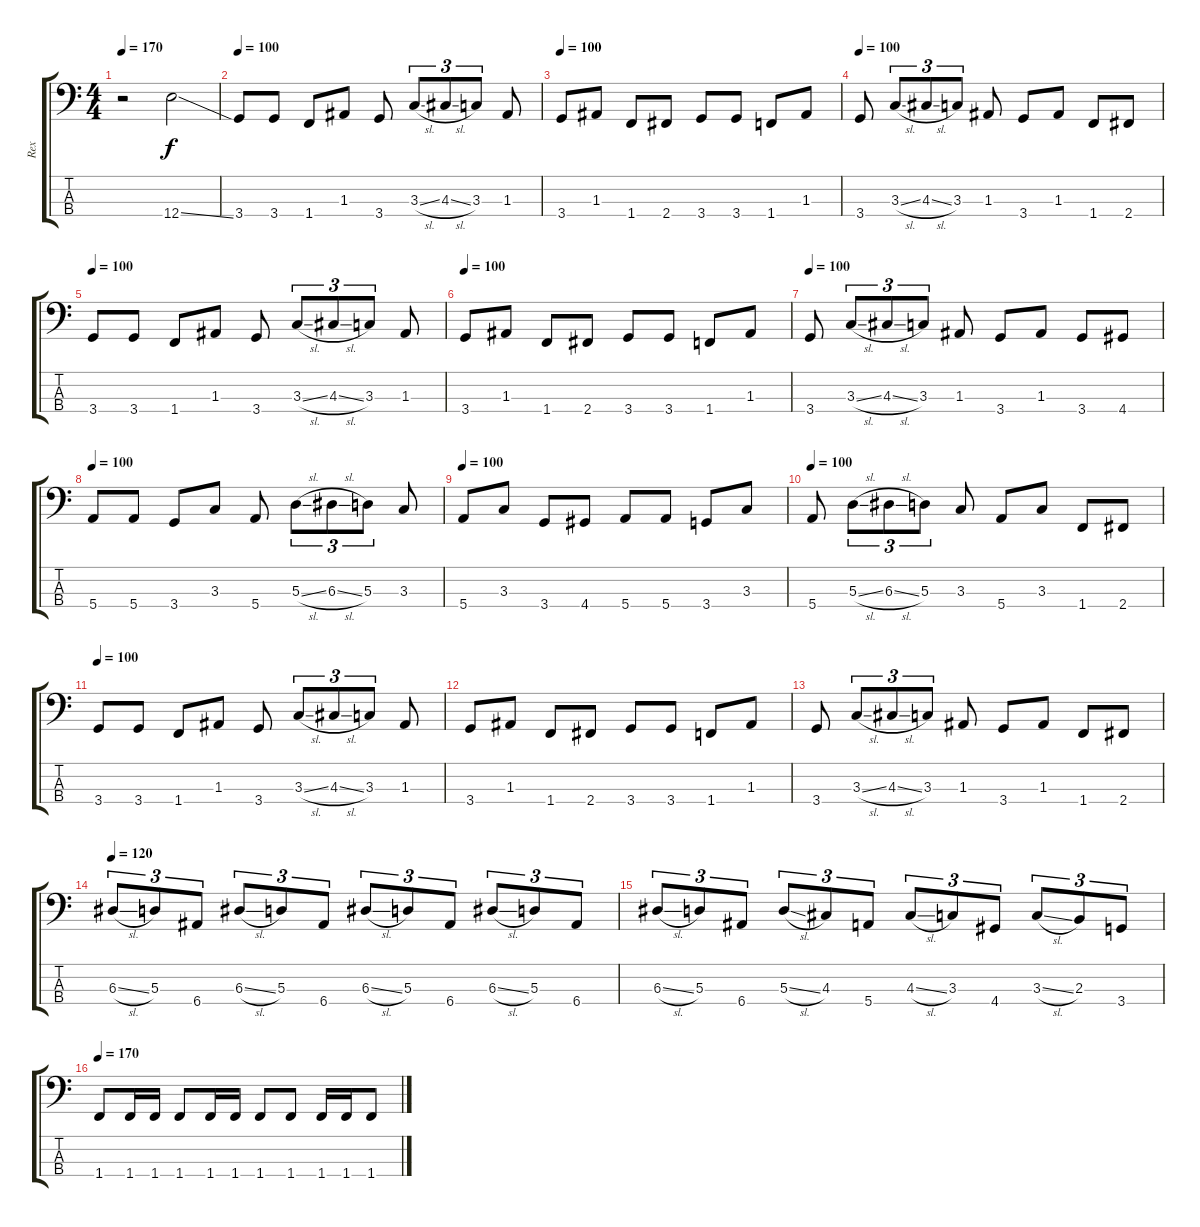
\track ("Rex" "Rex") {instrument electricbasspick}
\staff {score tabs}
\tuning (G2 D2 A1 E1) {hide}
\ts (4 4)
\tempo 170
\clef f4
\ks c
r.2{dy f} 12.4{ss}.2 |
\tempo 100
3.4.8 3.4.8 1.4.8 1.3.8 3.4.8 3.3{sl}.8{tu (3 2)} 4.3{sl}.8{tu (3 2)} 3.3.8{tu (3 2)} 1.3.8 |
\tempo 100
3.4.8 1.3.8 1.4.8 2.4.8 3.4.8 3.4.8 1.4.8 1.3.8 |
\tempo 100
3.4.8 3.3{sl}.8{tu (3 2)} 4.3{sl}.8{tu (3 2)} 3.3.8{tu (3 2)} 1.3.8 3.4.8 1.3.8 1.4.8 2.4.8 |
\tempo 100
3.4.8 3.4.8 1.4.8 1.3.8 3.4.8 3.3{sl}.8{tu (3 2)} 4.3{sl}.8{tu (3 2)} 3.3.8{tu (3 2)} 1.3.8 |
\tempo 100
3.4.8 1.3.8 1.4.8 2.4.8 3.4.8 3.4.8 1.4.8 1.3.8 |
\tempo 100
3.4.8 3.3{sl}.8{tu (3 2)} 4.3{sl}.8{tu (3 2)} 3.3.8{tu (3 2)} 1.3.8 3.4.8 1.3.8 3.4.8 4.4.8 |
\tempo 100
5.4.8 5.4.8 3.4.8 3.3.8 5.4.8 5.3{sl}.8{tu (3 2)} 6.3{sl}.8{tu (3 2)} 5.3.8{tu (3 2)} 3.3.8 |
\tempo 100
5.4.8 3.3.8 3.4.8 4.4.8 5.4.8 5.4.8 3.4.8 3.3.8 |
\tempo 100
5.4.8 5.3{sl}.8{tu (3 2)} 6.3{sl}.8{tu (3 2)} 5.3.8{tu (3 2)} 3.3.8 5.4.8 3.3.8 1.4.8 2.4.8 |
\tempo 100
3.4.8 3.4.8 1.4.8 1.3.8 3.4.8 3.3{sl}.8{tu (3 2)} 4.3{sl}.8{tu (3 2)} 3.3.8{tu (3 2)} 1.3.8 |
3.4.8 1.3.8 1.4.8 2.4.8 3.4.8 3.4.8 1.4.8 1.3.8 |
3.4.8 3.3{sl}.8{tu (3 2)} 4.3{sl}.8{tu (3 2)} 3.3.8{tu (3 2)} 1.3.8 3.4.8 1.3.8 1.4.8 2.4.8 |
\tempo 120
6.3{sl}.8{tu (3 2)} 5.3.8{tu (3 2)} 6.4.8{tu (3 2)} 6.3{sl}.8{tu (3 2)} 5.3.8{tu (3 2)} 6.4.8{tu (3 2)} 6.3{sl}.8{tu (3 2)} 5.3.8{tu (3 2)} 6.4.8{tu (3 2)} 6.3{sl}.8{tu (3 2)} 5.3.8{tu (3 2)} 6.4.8{tu (3 2)} |
6.3{sl}.8{tu (3 2)} 5.3.8{tu (3 2)} 6.4.8{tu (3 2)} 5.3{sl}.8{tu (3 2)} 4.3.8{tu (3 2)} 5.4.8{tu (3 2)} 4.3{sl}.8{tu (3 2)} 3.3.8{tu (3 2)} 4.4.8{tu (3 2)} 3.3{sl}.8{tu (3 2)} 2.3.8{tu (3 2)} 3.4.8{tu (3 2)} |
\tempo 170
1.4.8 1.4.16 1.4.16 1.4.8 1.4.16 1.4.16 1.4.8 1.4.8 1.4.16 1.4.16 1.4.8
